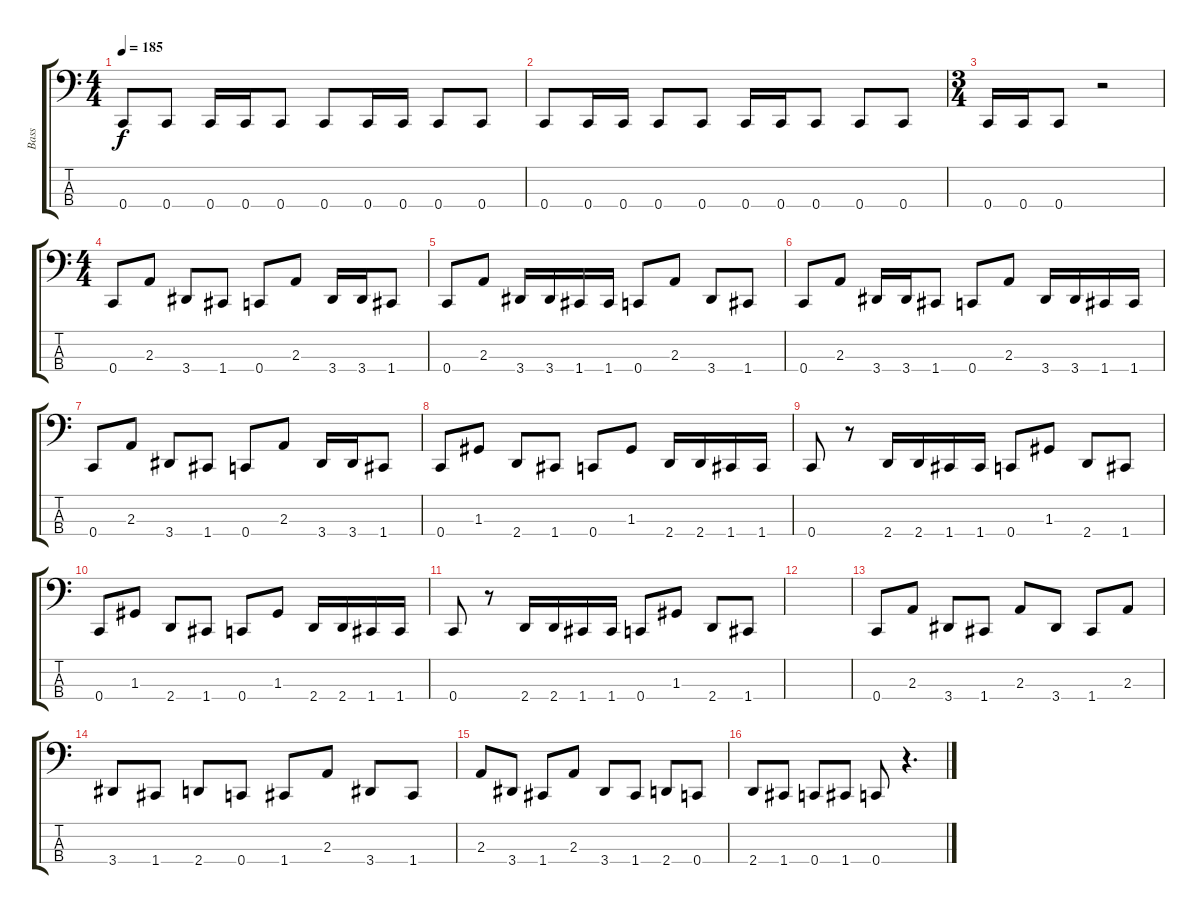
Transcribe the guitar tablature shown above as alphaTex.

\track ("Bass" "Bass") {instrument electricbassfinger}
\staff {score tabs}
\tuning (F2 C2 G1 C1) {hide}
\ts (4 4)
\tempo 185
\clef f4
\ks c
0.4.8{dy f} 0.4.8 0.4.16 0.4.16 0.4.8 0.4.8 0.4.16 0.4.16 0.4.8 0.4.8 |
0.4.8 0.4.16 0.4.16 0.4.8 0.4.8 0.4.16 0.4.16 0.4.8 0.4.8 0.4.8 |
\ts (3 4)
0.4.16 0.4.16 0.4.8 r.2 |
\ts (4 4)
0.4.8 2.3.8 3.4.8 1.4.8 0.4.8 2.3.8 3.4.16 3.4.16 1.4.8 |
0.4.8 2.3.8 3.4.16 3.4.16 1.4.16 1.4.16 0.4.8 2.3.8 3.4.8 1.4.8 |
0.4.8 2.3.8 3.4.16 3.4.16 1.4.8 0.4.8 2.3.8 3.4.16 3.4.16 1.4.16 1.4.16 |
0.4.8 2.3.8 3.4.8 1.4.8 0.4.8 2.3.8 3.4.16 3.4.16 1.4.8 |
0.4.8 1.3.8 2.4.8 1.4.8 0.4.8 1.3.8 2.4.16 2.4.16 1.4.16 1.4.16 |
0.4.8 r.8 2.4.16 2.4.16 1.4.16 1.4.16 0.4.8 1.3.8 2.4.8 1.4.8 |
0.4.8 1.3.8 2.4.8 1.4.8 0.4.8 1.3.8 2.4.16 2.4.16 1.4.16 1.4.16 |
0.4.8 r.8 2.4.16 2.4.16 1.4.16 1.4.16 0.4.8 1.3.8 2.4.8 1.4.8 |
|
0.4.8 2.3.8 3.4.8 1.4.8 2.3.8 3.4.8 1.4.8 2.3.8 |
3.4.8 1.4.8 2.4.8 0.4.8 1.4.8 2.3.8 3.4.8 1.4.8 |
2.3.8 3.4.8 1.4.8 2.3.8 3.4.8 1.4.8 2.4.8 0.4.8 |
2.4.8 1.4.8 0.4.8 1.4.8 0.4.8 r.4{d}
